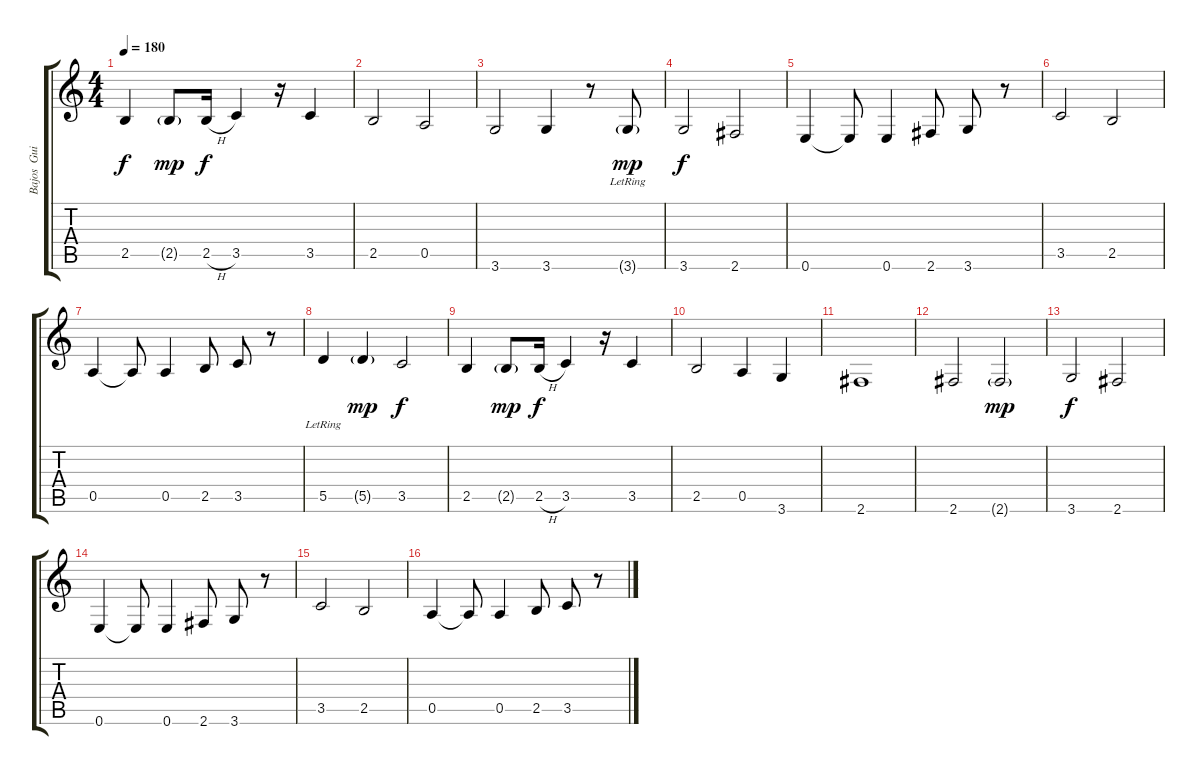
\track ("Bajos  Guitarra" "Bajos  Gui") {instrument acousticguitarnylon}
\staff {score tabs}
\tuning (E4 B3 G3 D3 A2 E2) {hide}
\ts (4 4)
\tempo 180
\clef g2
\ks c
2.5.4{dy f} 2.5{g}.8{dy mp} 2.5{h}.16{dy f} 3.5.4 r.16 3.5.4 |
2.5.2 0.5.2 |
3.6.2 3.6.4 r.8 3.6{g lr}.8{dy mp} |
3.6.2{dy f} 2.6.2 |
0.6.4 0.6{t}.8 0.6.4 2.6.8 3.6.8 r.8 |
3.5.2 2.5.2 |
0.5.4 0.5{t}.8 0.5.4 2.5.8 3.5.8 r.8 |
5.5{lr}.4 5.5{g}.4{dy mp} 3.5.2{dy f} |
2.5.4 2.5{g}.8{dy mp} 2.5{h}.16{dy f} 3.5.4 r.16 3.5.4 |
2.5.2 0.5.4 3.6.4 |
2.6.1 |
2.6.2 2.6{g}.2{dy mp} |
3.6.2{dy f} 2.6.2 |
0.6.4 0.6{t}.8 0.6.4 2.6.8 3.6.8 r.8 |
3.5.2 2.5.2 |
0.5.4 0.5{t}.8 0.5.4 2.5.8 3.5.8 r.8
